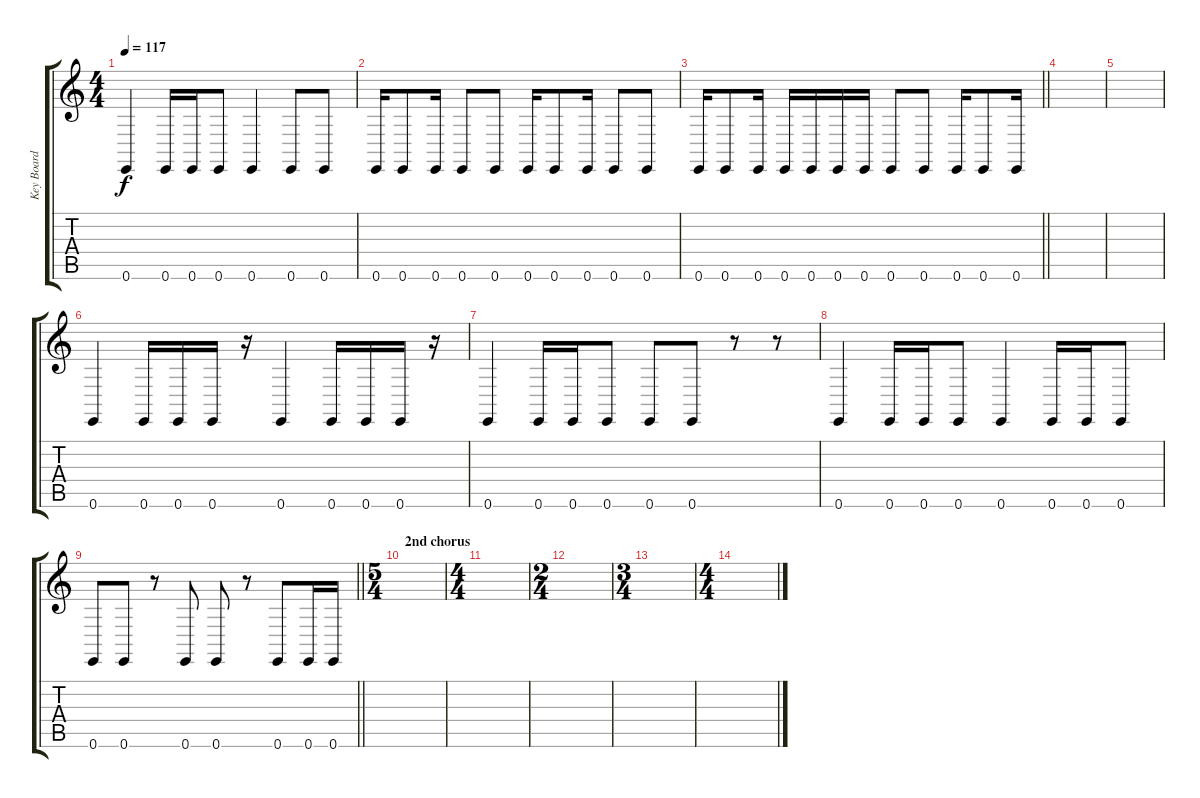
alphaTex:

\track ("Key Board" "Key Board") {instrument lead1square}
\staff {score tabs}
\tuning (E4 B3 G3 D3 A2 E2) {hide}
\ts (4 4)
\tempo 117
\clef g2
\ks c
0.6.4{dy f} 0.6.16 0.6.16 0.6.8 0.6.4 0.6.8 0.6.8 |
0.6.16 0.6.8 0.6.16 0.6.8 0.6.8 0.6.16 0.6.8 0.6.16 0.6.8 0.6.8 |
\barLineRight lightlight
0.6.16 0.6.8 0.6.16 0.6.16 0.6.16 0.6.16 0.6.16 0.6.8 0.6.8 0.6.16 0.6.8 0.6.16 |
|
|
0.6.4 0.6.16 0.6.16 0.6.16 r.16 0.6.4 0.6.16 0.6.16 0.6.16 r.16 |
0.6.4 0.6.16 0.6.16 0.6.8 0.6.8 0.6.8 r.8 r.8 |
0.6.4 0.6.16 0.6.16 0.6.8 0.6.4 0.6.16 0.6.16 0.6.8 |
\barLineRight lightlight
0.6.8 0.6.8 r.8 0.6.8 0.6.8 r.8 0.6.8 0.6.16 0.6.16 |
\ts (5 4)
\section ("" "2nd chorus")
|
\ts (4 4)
|
\ts (2 4)
|
\ts (3 4)
|
\ts (4 4)
